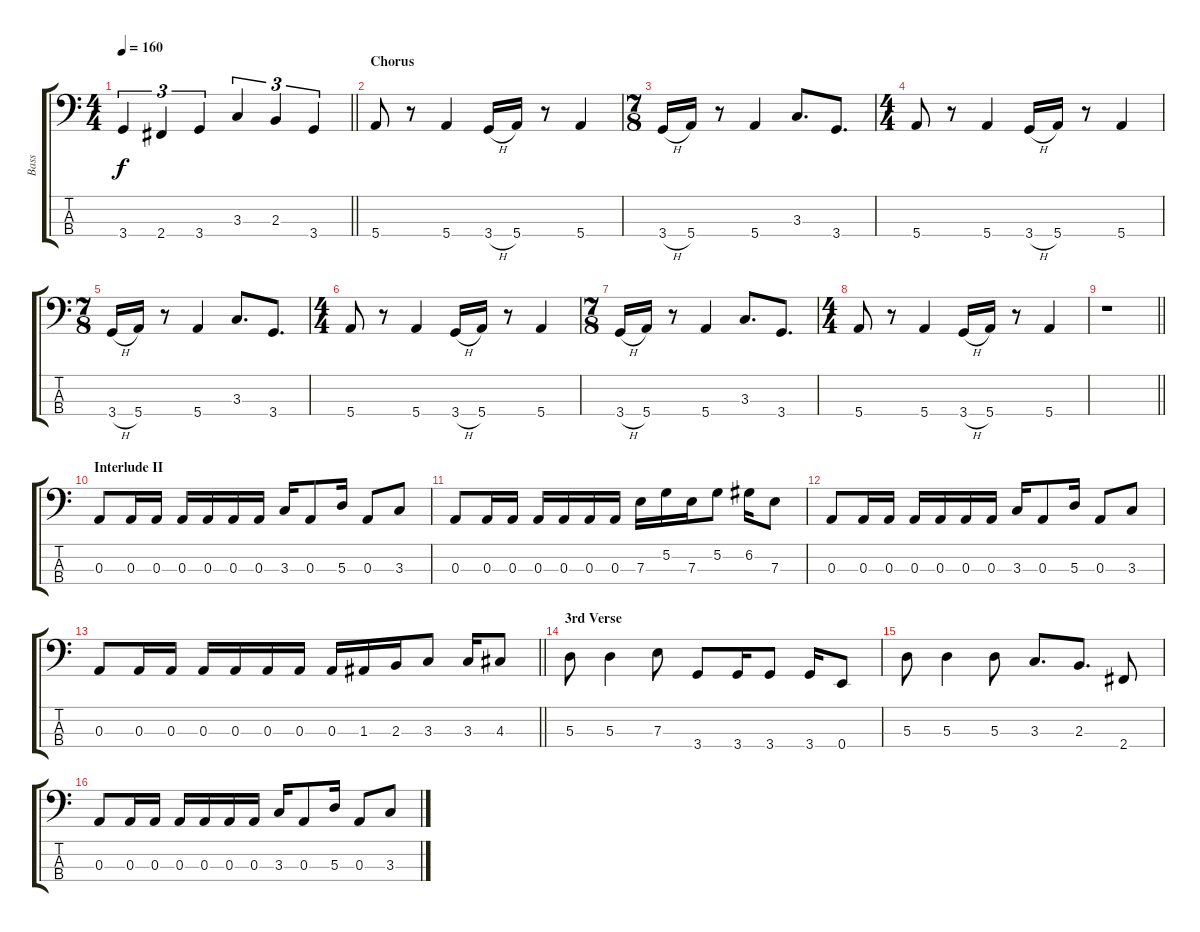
\track ("Bass" "Bass") {instrument electricbasspick}
\staff {score tabs}
\tuning (G2 D2 A1 E1) {hide}
\ts (4 4)
\tempo 160
\clef f4
\barLineRight lightlight
\ks c
3.4.4{tu (3 2) dy f} 2.4.4{tu (3 2)} 3.4.4{tu (3 2)} 3.3.4{tu (3 2)} 2.3.4{tu (3 2)} 3.4.4{tu (3 2)} |
\section ("" "Chorus")
5.4.8 r.8 5.4.4 3.4{h}.16 5.4.16 r.8 5.4.4 |
\ts (7 8)
3.4{h}.16 5.4.16 r.8 5.4.4 3.3.8{d} 3.4.8{d} |
\ts (4 4)
5.4.8 r.8 5.4.4 3.4{h}.16 5.4.16 r.8 5.4.4 |
\ts (7 8)
3.4{h}.16 5.4.16 r.8 5.4.4 3.3.8{d} 3.4.8{d} |
\ts (4 4)
5.4.8 r.8 5.4.4 3.4{h}.16 5.4.16 r.8 5.4.4 |
\ts (7 8)
3.4{h}.16 5.4.16 r.8 5.4.4 3.3.8{d} 3.4.8{d} |
\ts (4 4)
5.4.8 r.8 5.4.4 3.4{h}.16 5.4.16 r.8 5.4.4 |
\barLineRight lightlight
r.1 |
\section ("" "Interlude II")
0.3.8 0.3.16 0.3.16 0.3.16 0.3.16 0.3.16 0.3.16 3.3.16 0.3.8 5.3.16 0.3.8 3.3.8 |
0.3.8 0.3.16 0.3.16 0.3.16 0.3.16 0.3.16 0.3.16 7.3.16 5.2.16 7.3.16 5.2.8 6.2.16 7.3.8 |
0.3.8 0.3.16 0.3.16 0.3.16 0.3.16 0.3.16 0.3.16 3.3.16 0.3.8 5.3.16 0.3.8 3.3.8 |
\barLineRight lightlight
0.3.8 0.3.16 0.3.16 0.3.16 0.3.16 0.3.16 0.3.16 0.3.16 1.3.16 2.3.16 3.3.8 3.3.16 4.3.8 |
\section ("" "3rd Verse")
5.3.8 5.3.4 7.3.8 3.4.8 3.4.16 3.4.8 3.4.16 0.4.8 |
5.3.8 5.3.4 5.3.8 3.3.8{d} 2.3.8{d} 2.4.8 |
0.3.8 0.3.16 0.3.16 0.3.16 0.3.16 0.3.16 0.3.16 3.3.16 0.3.8 5.3.16 0.3.8 3.3.8
